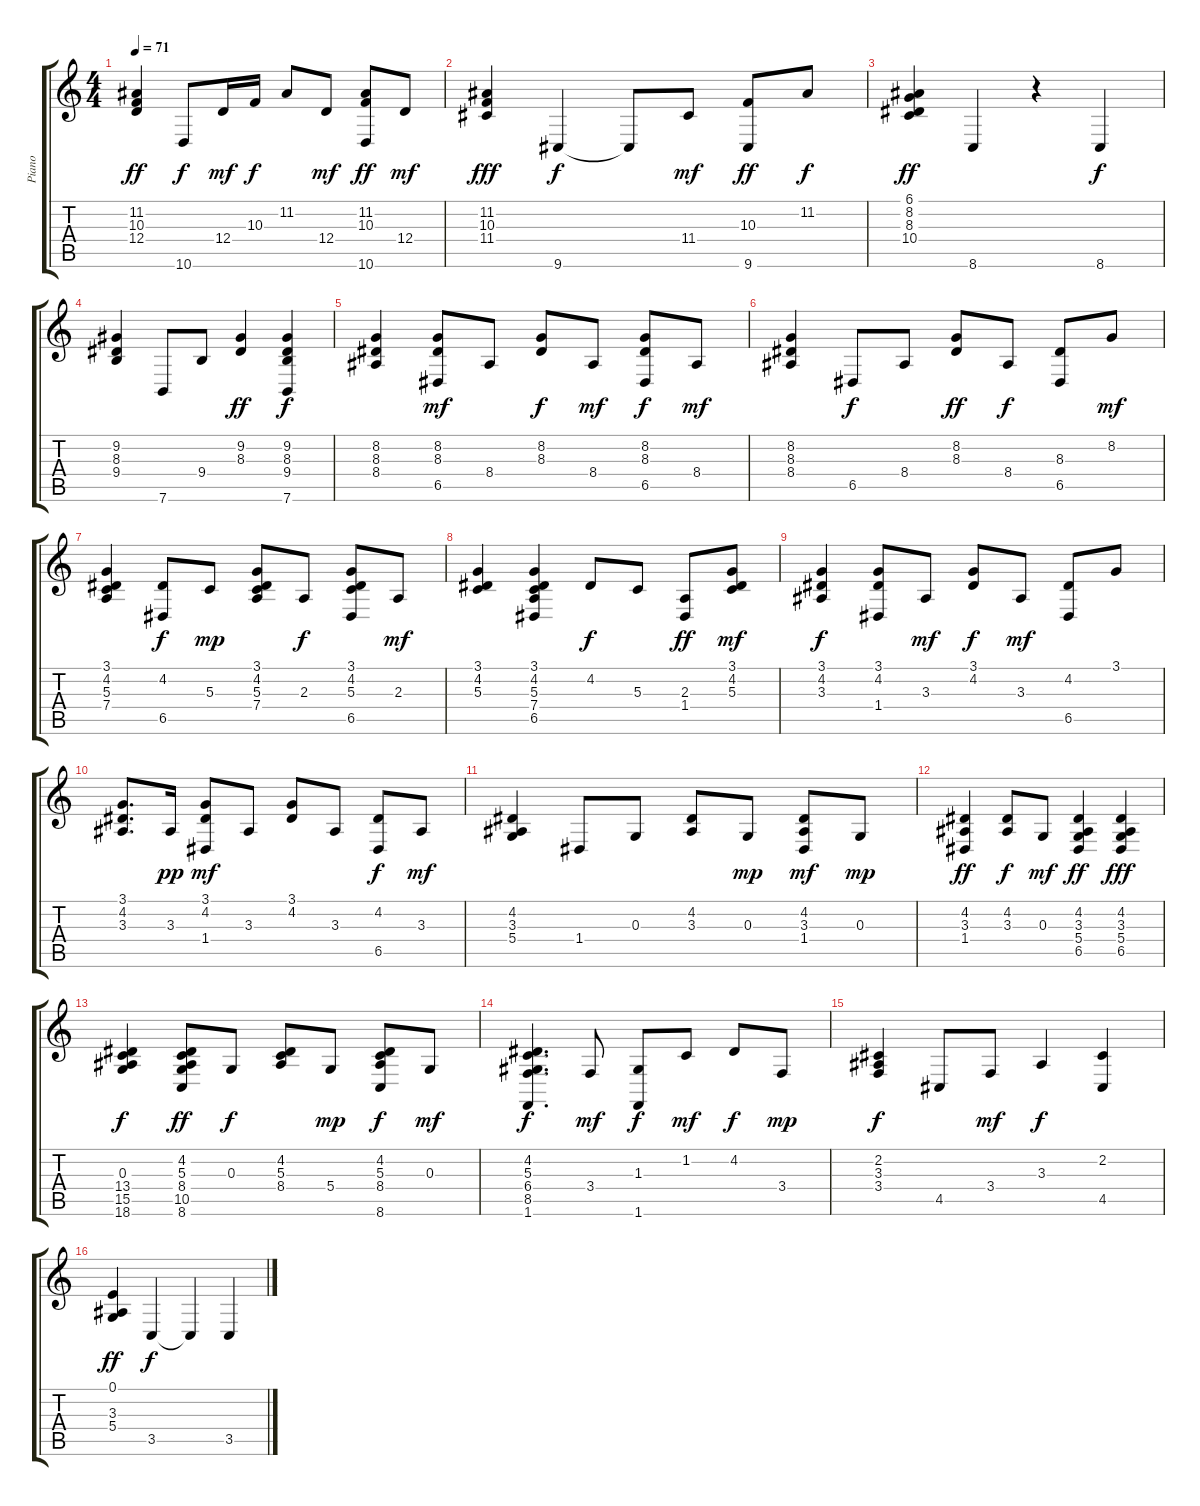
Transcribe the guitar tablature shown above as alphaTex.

\track ("Piano" "Piano") {instrument acousticgrandpiano}
\staff {score tabs}
\tuning (E4 B3 G3 D3 A2 E2) {hide}
\ts (4 4)
\tempo 71
\clef g2
\ks c
(11.2 10.3 12.4).4{dy ff} 10.6.8{dy f} 12.4.16{dy mf} 10.3.16{dy f} 11.2.8 12.4.8{dy mf} (11.2 10.3 10.6).8{dy ff} 12.4.8{dy mf} |
(11.2 10.3 11.4).4{dy fff} 9.6.4{dy f} 9.6{t}.8 11.4.8{dy mf} (10.3 9.6).8{dy ff} 11.2.8{dy f} |
(6.1 8.2 8.3 10.4).4{dy ff} 8.6.4 r.4 8.6.4{dy f} |
(9.2 8.3 9.4).4 7.6.8 9.4.8 (9.2 8.3).4{dy ff} (9.2 8.3 9.4 7.6).4{dy f} |
(8.2 8.3 8.4).4 (8.2 8.3 6.5).8{dy mf} 8.4.8 (8.2 8.3).8{dy f} 8.4.8{dy mf} (8.2 8.3 6.5).8{dy f} 8.4.8{dy mf} |
(8.2 8.3 8.4).4 6.5.8{dy f} 8.4.8 (8.2 8.3).8{dy ff} 8.4.8{dy f} (8.3 6.5).8 8.2.8{dy mf} |
(3.1 4.2 5.3 7.4).4 (4.2 6.5).8{dy f} 5.3.8{dy mp} (3.1 4.2 5.3 7.4).8 2.3.8{dy f} (3.1 4.2 5.3 6.5).8 2.3.8{dy mf} |
(3.1 4.2 5.3).4 (3.1 4.2 5.3 7.4 6.5).4 4.2.8{dy f} 5.3.8 (2.3 1.4).8{dy ff} (3.1 4.2 5.3).8{dy mf} |
(3.1 4.2 3.3).4{dy f} (3.1 4.2 1.4).8 3.3.8{dy mf} (3.1 4.2).8{dy f} 3.3.8{dy mf} (4.2 6.5).8 3.1.8 |
(3.1 4.2 3.3).8{d} 3.3.16{dy pp} (3.1 4.2 1.4).8{dy mf} 3.3.8 (3.1 4.2).8 3.3.8 (4.2 6.5).8{dy f} 3.3.8{dy mf} |
(4.2 3.3 5.4).4 1.4.8 0.3.8 (4.2 3.3).8 0.3.8{dy mp} (4.2 3.3 1.4).8{dy mf} 0.3.8{dy mp} |
(4.2 3.3 1.4).4{dy ff} (4.2 3.3).8{dy f} 0.3.8{dy mf} (4.2 3.3 5.4 6.5).4{dy ff} (4.2 3.3 5.4 6.5).4{dy fff} |
(0.3 13.4 15.5 18.6).4{dy f} (4.2 5.3 8.4 10.5 8.6).8{dy ff} 0.3.8{dy f} (4.2 5.3 8.4).8 5.4.8{dy mp} (4.2 5.3 8.4 8.6).8{dy f} 0.3.8{dy mf} |
(4.2 5.3 6.4 8.5 1.6).4{d dy f} 3.4.8{dy mf} (1.3 1.6).8{dy f} 1.2.8{dy mf} 4.2.8{dy f} 3.4.8{dy mp} |
(2.2 3.3 3.4).4{dy f} 4.5.8 3.4.8{dy mf} 3.3.4{dy f} (2.2 4.5).4 |
(0.1 3.3 5.4).4{dy ff} 3.5.4{dy f} 3.5{t}.4 3.5.4
